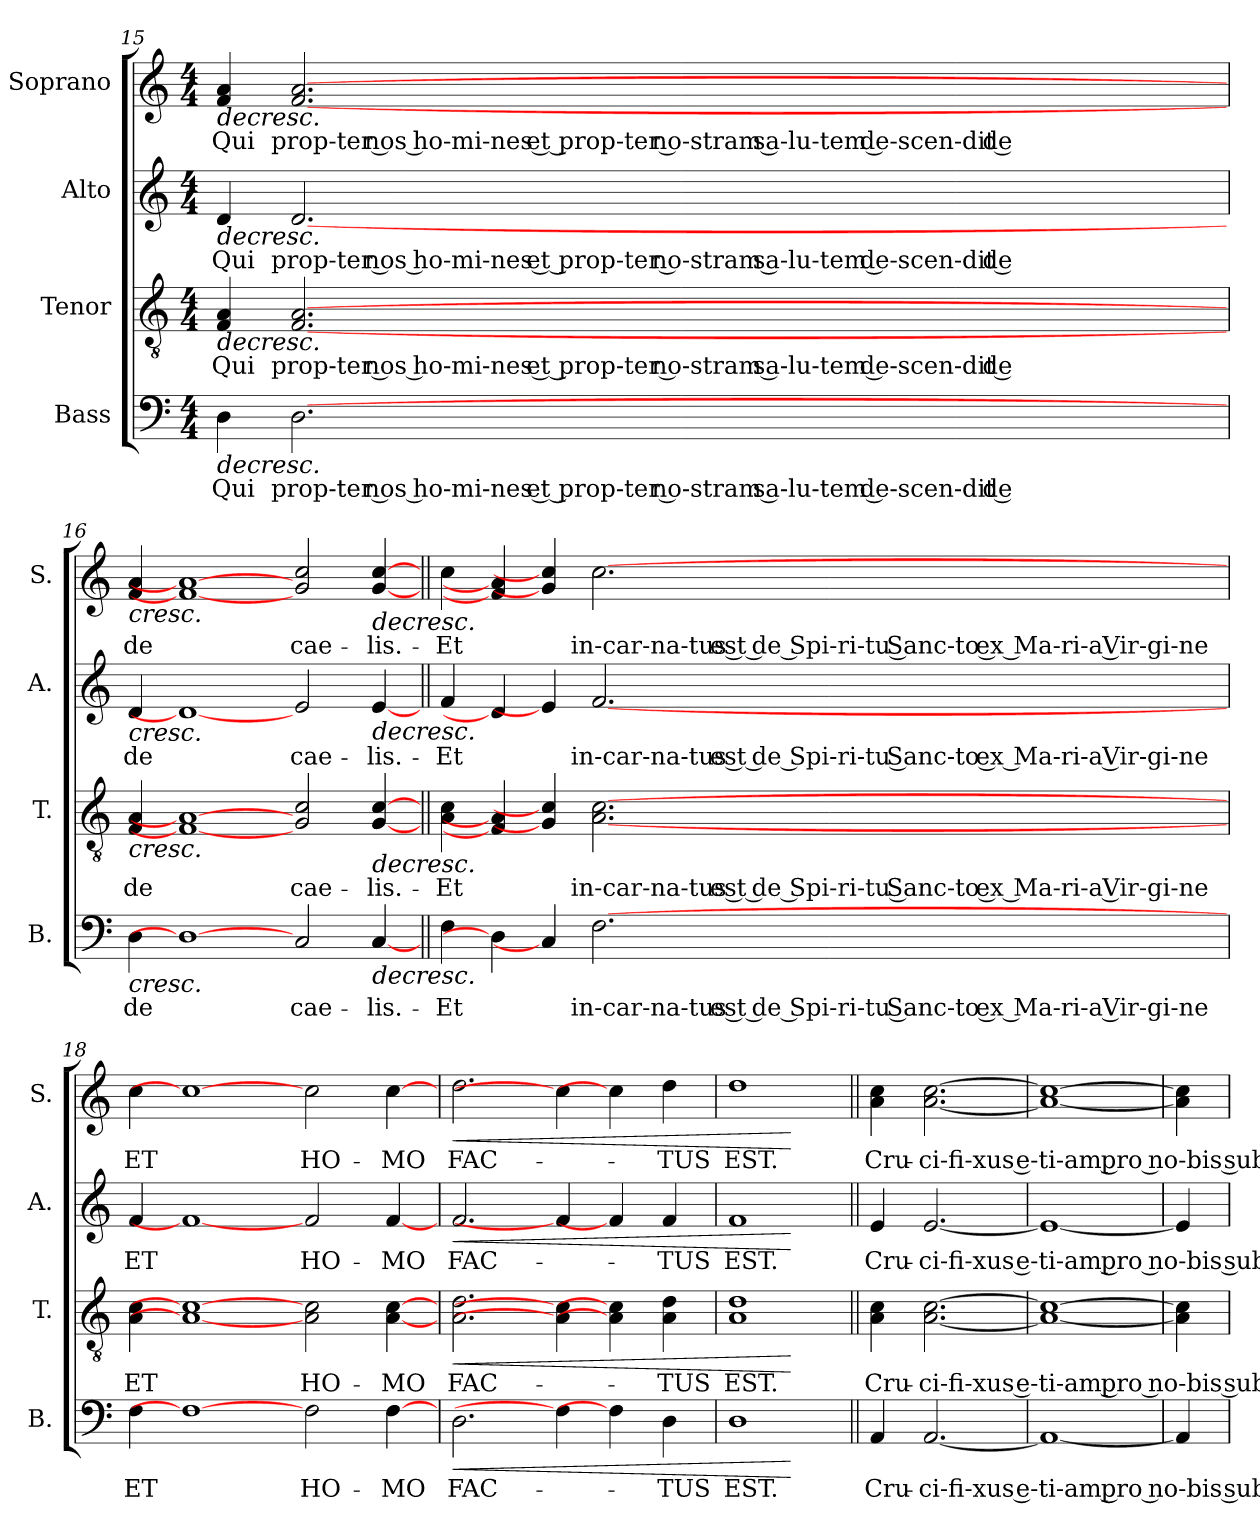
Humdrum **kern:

**kern	**text	**dynam	**kern	**text	**dynam	**kern	**text	**dynam	**kern	**text	**dynam
*part4	*part4	*part4	*part3	*part3	*part3	*part2	*part2	*part2	*part1	*part1	*part1
*staff4	*staff4	*staff4	*staff3	*staff3	*staff3	*staff2	*staff2	*staff2	*staff1	*staff1	*staff1
*I"Bass	*	*	*I"Tenor	*	*	*I"Alto	*	*	*I"Soprano	*	*
*I'B.	*	*	*I'T.	*	*	*I'A.	*	*	*I'S.	*	*
!!LO:PB:g=z
*clefF4	*	*	*clefGv2	*	*	*clefG2	*	*	*clefG2	*	*
*k[]	*	*	*k[]	*	*	*k[]	*	*	*k[]	*	*
*M4/4	*	*	*M4/4	*	*	*M4/4	*	*	*M4/4	*	*
=15	=15	=15	=15	=15	=15	=15	=15	=15	=15	=15	=15
!	!LO:LY:b	!LO:HP:b	!	!LO:LY:b	!LO:HP:b	!	!LO:LY:b	!LO:HP:b	!	!LO:LY:b	!LO:HP:b
4D\	Qui	>	4F/ 4A/	Qui	>	4d/	Qui	>	4f/ 4a/	Qui	>
!	!LO:LY:b	!	!	!LO:LY:b	!	!	!LO:LY:b	!	!	!LO:LY:b	!
[2.D	-prop-ter nos ho-mi-nes et prop-ter no-stram sa-lu-tem de-scen-dit de	.	[2.F [2.A	-prop-ter nos ho-mi-nes et prop-ter no-stram sa-lu-tem de-scen-dit de	.	[2.d	-prop-ter nos ho-mi-nes et prop-ter no-stram sa-lu-tem de-scen-dit de	.	[2.f [2.a	-prop-ter nos ho-mi-nes et prop-ter no-stram sa-lu-tem de-scen-dit de	.
=16	=16	=16	=16	=16	=16	=16	=16	=16	=16	=16	=16
!	!LO:LY:b	!LO:HP:b	!	!LO:LY:b	!LO:HP:b	!	!LO:LY:b	!LO:HP:b	!	!LO:LY:b	!LO:HP:b
4D\	de	<	4F/ 4A/	de	<	4d/	de	<	4f/ 4a/	de	<
1D_	.	.	1F_ 1A_	.	.	1d_	.	.	1f_ 1a_	.	.
!	!LO:LY:b	!	!	!LO:LY:b	!	!	!LO:LY:b	!	!	!LO:LY:b	!
2C/	cae-	.	2G/ 2c/	cae-	.	2e/	cae-	.	2g/ 2cc/	cae-	.
!	!LO:LY:b	!LO:HP:n=1:b	!	!LO:LY:b	!LO:HP:n=1:b	!	!LO:LY:b	!LO:HP:n=1:b	!	!LO:LY:b	!LO:HP:n=1:b
[4C/	-lis.-	] >	[4G/ [4c/	-lis.-	] >	[4e/	-lis.-	] >	[4g/ [4cc/	-lis.-	] >
.	.	[	.	.	[	.	.	[	.	.	[
!!LO:LB:g=z
=17||	=17||	=17||	=17||	=17||	=17||	=17||	=17||	=17||	=17||	=17||	=17||
!	!LO:LY:b	!	!	!LO:LY:b	!	!	!LO:LY:b	!	!	!LO:LY:b	!
4F\	Et	.	4A\ 4c\	Et	.	4f/	Et	.	4cc\	Et	.
4D]	.	.	4F] 4A]	.	.	4d]	.	.	4f] 4a]	.	.
4C/]	.	.	4G/] 4c/]	.	.	4e/]	.	.	4g/] 4cc/]	.	.
!	!LO:LY:b	!	!	!LO:LY:b	!	!	!LO:LY:b	!	!	!LO:LY:b	!
[2.F	-in-car-na-tus est de Spi-ri-tu Sanc-to ex Ma-ri-a Vir-gi-ne	.	[2.A [2.c	-in-car-na-tus est de Spi-ri-tu Sanc-to ex Ma-ri-a Vir-gi-ne	.	[2.f	-in-car-na-tus est de Spi-ri-tu Sanc-to ex Ma-ri-a Vir-gi-ne	.	[2.cc	-in-car-na-tus est de Spi-ri-tu Sanc-to ex Ma-ri-a Vir-gi-ne	.
=18	=18	=18	=18	=18	=18	=18	=18	=18	=18	=18	=18
!	!LO:LY:b	!	!	!LO:LY:b	!	!	!LO:LY:b	!	!	!LO:LY:b	!
4F\	ET	.	4A\ 4c\	ET	.	4f/	ET	.	4cc\	ET	.
1F_	.	.	1A_ 1c_	.	.	1f_	.	.	1cc_	.	.
!	!LO:LY:b	!	!	!LO:LY:b	!	!	!LO:LY:b	!	!	!LO:LY:b	!
2F\	HO-	.	2A\ 2c\	HO-	.	2f/	HO-	.	2cc\	HO-	.
!	!LO:LY:b	!	!	!LO:LY:b	!	!	!LO:LY:b	!	!	!LO:LY:b	!
[4F\	-MO	.	[4A\ [4c\	-MO	.	[4f/	-MO	.	[4cc\	-MO	.
=19	=19	=19	=19	=19	=19	=19	=19	=19	=19	=19	=19
!	!LO:LY:b	!LO:HP:b	!	!LO:LY:b	!LO:HP:b	!	!LO:LY:b	!LO:HP:b	!	!LO:LY:b	!LO:HP:b
2.D\	FAC-	<	2.A\ 2.d\	FAC-	<	2.f/	FAC-	<	2.dd\	FAC-	<
4F]	.	.	4A] 4c]	.	.	4f]	.	.	4cc]	.	.
4F\]	.	.	4A\] 4c\]	.	.	4f/]	.	.	4cc\]	.	.
!	!LO:LY:b	!	!	!LO:LY:b	!	!	!LO:LY:b	!	!	!LO:LY:b	!
4D\	-TUS	.	4A\ 4d\	-TUS	.	4f/	-TUS	.	4dd\	-TUS	.
.	.	]	.	.	]	.	.	]	.	.	]
!!LO:PB:g=z
=20	=20	=20	=20	=20	=20	=20	=20	=20	=20	=20	=20
!	!LO:LY:b	!	!	!LO:LY:b	!	!	!LO:LY:b	!	!	!LO:LY:b	!
1D	EST.	.	1A 1d	EST.	.	1f	EST.	.	1dd	EST.	.
.	.	[	.	.	[	.	.	[	.	.	[
=21||	=21||	=21||	=21||	=21||	=21||	=21||	=21||	=21||	=21||	=21||	=21||
!	!LO:LY:b	!	!	!LO:LY:b	!	!	!LO:LY:b	!	!	!LO:LY:b	!
4AA/	Cru-	.	4A\ 4c\	Cru-	.	4e/	Cru-	.	4a\ 4cc\	Cru-	.
!	!LO:LY:b	!	!	!LO:LY:b	!	!	!LO:LY:b	!	!	!LO:LY:b	!
[2.AA	-ci-fi-xus e-ti-am pro no-bis sub Pon-tio Pi-la-to;-	.	[2.A [2.c	-ci-fi-xus e-ti-am pro no-bis sub Pon-tio Pi-la-to;-	.	[2.e	-ci-fi-xus e-ti-am pro no-bis sub Pon-tio Pi-la-to;-	.	[2.a [2.cc	-ci-fi-xus e-ti-am pro no-bis sub Pon-tio Pi-la-to;-	.
=22	=22	=22	=22	=22	=22	=22	=22	=22	=22	=22	=22
1AA_	.	.	1A_ 1c_	.	.	1e_	.	.	1a_ 1cc_	.	.
=23	=23	=23	=23	=23	=23	=23	=23	=23	=23	=23	=23
4AA]	.	.	4A] 4c]	.	.	4e]	.	.	4a] 4cc]	.	.
=	=	=	=	=	=	=	=	=	=	=	=
*-	*-	*-	*-	*-	*-	*-	*-	*-	*-	*-	*-
